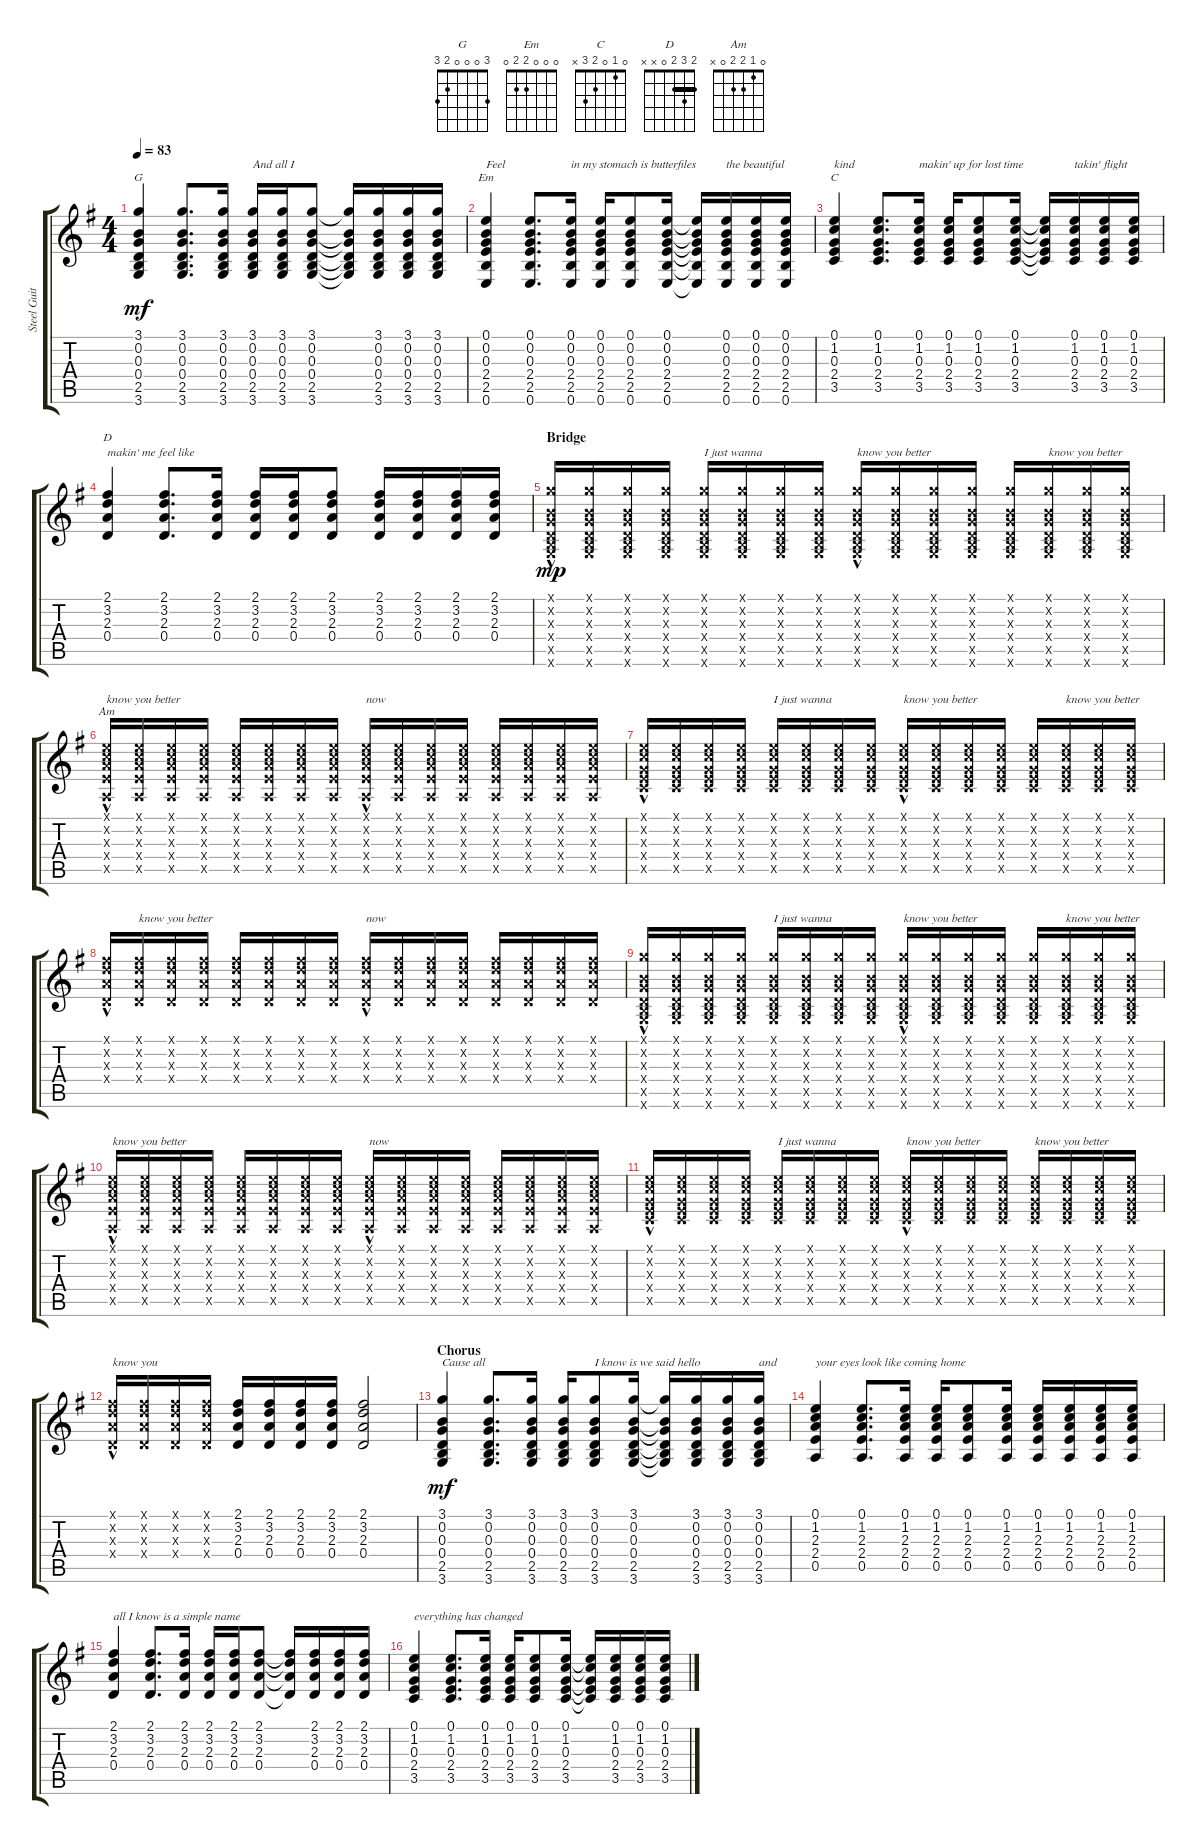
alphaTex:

\track ("Steel Guitar" "Steel Guit") {instrument acousticguitarsteel}
\staff {score tabs}
\tuning (E4 B3 G3 D3 A2 E2) {hide}
\chord ("G" 3 0 0 0 2 3)
\chord ("Em" 0 0 0 2 2 0)
\chord ("C" 0 1 0 2 3 x)
\chord ("D" 2 3 2 0 x x) {barre 2}
\chord ("Am" 0 1 2 2 0 x)
\ts (4 4)
\tempo 83
\clef g2
\ks g
(3.1 0.2 0.3 0.4 2.5 3.6).4{ch "G" dy mf} (3.1 0.2 0.3 0.4 2.5 3.6).8{d} (3.1 0.2 0.3 0.4 2.5 3.6).16 (3.1 0.2 0.3 0.4 2.5 3.6).16{txt "And all I "} (3.1 0.2 0.3 0.4 2.5 3.6).16 (3.1 0.2 0.3 0.4 2.5 3.6).8 (3.1{t} 0.2{t} 0.3{t} 0.4{t} 2.5{t} 3.6{t}).16 (3.1 0.2 0.3 0.4 2.5 3.6).16 (3.1 0.2 0.3 0.4 2.5 3.6).16 (3.1 0.2 0.3 0.4 2.5 3.6).16 |
(0.1 0.2 0.3 2.4 2.5 0.6).4{ch "Em" txt "Feel"} (0.1 0.2 0.3 2.4 2.5 0.6).8{d} (0.1 0.2 0.3 2.4 2.5 0.6).16{txt "in my stomach is butterfiles"} (0.1 0.2 0.3 2.4 2.5 0.6).16 (0.1 0.2 0.3 2.4 2.5 0.6).8 (0.1 0.2 0.3 2.4 2.5 0.6).16 (0.1{t} 0.2{t} 0.3{t} 2.4{t} 2.5{t} 0.6{t}).16 (0.1 0.2 0.3 2.4 2.5 0.6).16{txt "the beautiful "} (0.1 0.2 0.3 2.4 2.5 0.6).16 (0.1 0.2 0.3 2.4 2.5 0.6).16 |
(0.1 1.2 0.3 2.4 3.5).4{ch "C" txt "kind"} (0.1 1.2 0.3 2.4 3.5).8{d} (0.1 1.2 0.3 2.4 3.5).16{txt "makin' up for lost time"} (0.1 1.2 0.3 2.4 3.5).16 (0.1 1.2 0.3 2.4 3.5).8 (0.1 1.2 0.3 2.4 3.5).16 (0.1{t} 1.2{t} 0.3{t} 2.4{t} 3.5{t}).16 (0.1 1.2 0.3 2.4 3.5).16{txt "takin' flight"} (0.1 1.2 0.3 2.4 3.5).16 (0.1 1.2 0.3 2.4 3.5).16 |
(2.1 3.2 2.3 0.4).4{ch "D" txt "makin' me feel like"} (2.1 3.2 2.3 0.4).8{d} (2.1 3.2 2.3 0.4).16 (2.1 3.2 2.3 0.4).16 (2.1 3.2 2.3 0.4).16 (2.1 3.2 2.3 0.4).8 (2.1 3.2 2.3 0.4).16 (2.1 3.2 2.3 0.4).16 (2.1 3.2 2.3 0.4).16 (2.1 3.2 2.3 0.4).16 |
\section ("" "Bridge")
(3.1{hac x} 0.2{hac x} 0.3{hac x} 0.4{hac x} 2.5{hac x} 3.6{hac x}).16{dy mp} (3.1{x} 0.2{x} 0.3{x} 0.4{x} 2.5{x} 3.6{x}).16 (3.1{x} 0.2{x} 0.3{x} 0.4{x} 2.5{x} 3.6{x}).16 (3.1{x} 0.2{x} 0.3{x} 0.4{x} 2.5{x} 3.6{x}).16 (3.1{x} 0.2{x} 0.3{x} 0.4{x} 2.5{x} 3.6{x}).16{txt "I just wanna"} (3.1{x} 0.2{x} 0.3{x} 0.4{x} 2.5{x} 3.6{x}).16 (3.1{x} 0.2{x} 0.3{x} 0.4{x} 2.5{x} 3.6{x}).16 (3.1{x} 0.2{x} 0.3{x} 0.4{x} 2.5{x} 3.6{x}).16 (3.1{hac x} 0.2{hac x} 0.3{hac x} 0.4{hac x} 2.5{hac x} 3.6{hac x}).16{txt "know you better"} (3.1{x} 0.2{x} 0.3{x} 0.4{x} 2.5{x} 3.6{x}).16 (3.1{x} 0.2{x} 0.3{x} 0.4{x} 2.5{x} 3.6{x}).16 (3.1{x} 0.2{x} 0.3{x} 0.4{x} 2.5{x} 3.6{x}).16 (3.1{x} 0.2{x} 0.3{x} 0.4{x} 2.5{x} 3.6{x}).16 (3.1{x} 0.2{x} 0.3{x} 0.4{x} 2.5{x} 3.6{x}).16{txt "know you better"} (3.1{x} 0.2{x} 0.3{x} 0.4{x} 2.5{x} 3.6{x}).16 (3.1{x} 0.2{x} 0.3{x} 0.4{x} 2.5{x} 3.6{x}).16 |
(0.1{hac x} 1.2{hac x} 2.3{hac x} 2.4{hac x} 0.5{hac x}).16{ch "Am" txt "know you better"} (0.1{x} 1.2{x} 2.3{x} 2.4{x} 0.5{x}).16 (0.1{x} 1.2{x} 2.3{x} 2.4{x} 0.5{x}).16 (0.1{x} 1.2{x} 2.3{x} 2.4{x} 0.5{x}).16 (0.1{x} 1.2{x} 2.3{x} 2.4{x} 0.5{x}).16 (0.1{x} 1.2{x} 2.3{x} 2.4{x} 0.5{x}).16 (0.1{x} 1.2{x} 2.3{x} 2.4{x} 0.5{x}).16 (0.1{x} 1.2{x} 2.3{x} 2.4{x} 0.5{x}).16 (0.1{hac x} 1.2{hac x} 2.3{hac x} 2.4{hac x} 0.5{hac x}).16{txt "now"} (0.1{x} 1.2{x} 2.3{x} 2.4{x} 0.5{x}).16 (0.1{x} 1.2{x} 2.3{x} 2.4{x} 0.5{x}).16 (0.1{x} 1.2{x} 2.3{x} 2.4{x} 0.5{x}).16 (0.1{x} 1.2{x} 2.3{x} 2.4{x} 0.5{x}).16 (0.1{x} 1.2{x} 2.3{x} 2.4{x} 0.5{x}).16 (0.1{x} 1.2{x} 2.3{x} 2.4{x} 0.5{x}).16 (0.1{x} 1.2{x} 2.3{x} 2.4{x} 0.5{x}).16 |
(0.1{hac x} 1.2{hac x} 0.3{hac x} 2.4{hac x} 3.5{hac x}).16 (0.1{x} 1.2{x} 0.3{x} 2.4{x} 3.5{x}).16 (0.1{x} 1.2{x} 0.3{x} 2.4{x} 3.5{x}).16 (0.1{x} 1.2{x} 0.3{x} 2.4{x} 3.5{x}).16 (0.1{x} 1.2{x} 0.3{x} 2.4{x} 3.5{x}).16{txt "I just wanna"} (0.1{x} 1.2{x} 0.3{x} 2.4{x} 3.5{x}).16 (0.1{x} 1.2{x} 0.3{x} 2.4{x} 3.5{x}).16 (0.1{x} 1.2{x} 0.3{x} 2.4{x} 3.5{x}).16 (0.1{hac x} 1.2{hac x} 0.3{hac x} 2.4{hac x} 3.5{hac x}).16{txt "know you better"} (0.1{x} 1.2{x} 0.3{x} 2.4{x} 3.5{x}).16 (0.1{x} 1.2{x} 0.3{x} 2.4{x} 3.5{x}).16 (0.1{x} 1.2{x} 0.3{x} 2.4{x} 3.5{x}).16 (0.1{x} 1.2{x} 0.3{x} 2.4{x} 3.5{x}).16 (0.1{x} 1.2{x} 0.3{x} 2.4{x} 3.5{x}).16{txt "know you better"} (0.1{x} 1.2{x} 0.3{x} 2.4{x} 3.5{x}).16 (0.1{x} 1.2{x} 0.3{x} 2.4{x} 3.5{x}).16 |
(2.1{hac x} 3.2{hac x} 2.3{hac x} 0.4{hac x}).16 (2.1{x} 3.2{x} 2.3{x} 0.4{x}).16{txt "know you better"} (2.1{x} 3.2{x} 2.3{x} 0.4{x}).16 (2.1{x} 3.2{x} 2.3{x} 0.4{x}).16 (2.1{x} 3.2{x} 2.3{x} 0.4{x}).16 (2.1{x} 3.2{x} 2.3{x} 0.4{x}).16 (2.1{x} 3.2{x} 2.3{x} 0.4{x}).16 (2.1{x} 3.2{x} 2.3{x} 0.4{x}).16 (2.1{hac x} 3.2{hac x} 2.3{hac x} 0.4{hac x}).16{txt "now"} (2.1{x} 3.2{x} 2.3{x} 0.4{x}).16 (2.1{x} 3.2{x} 2.3{x} 0.4{x}).16 (2.1{x} 3.2{x} 2.3{x} 0.4{x}).16 (2.1{x} 3.2{x} 2.3{x} 0.4{x}).16 (2.1{x} 3.2{x} 2.3{x} 0.4{x}).16 (2.1{x} 3.2{x} 2.3{x} 0.4{x}).16 (2.1{x} 3.2{x} 2.3{x} 0.4{x}).16 |
(3.1{hac x} 0.2{hac x} 0.3{hac x} 0.4{hac x} 2.5{hac x} 3.6{hac x}).16 (3.1{x} 0.2{x} 0.3{x} 0.4{x} 2.5{x} 3.6{x}).16 (3.1{x} 0.2{x} 0.3{x} 0.4{x} 2.5{x} 3.6{x}).16 (3.1{x} 0.2{x} 0.3{x} 0.4{x} 2.5{x} 3.6{x}).16 (3.1{x} 0.2{x} 0.3{x} 0.4{x} 2.5{x} 3.6{x}).16{txt "I just wanna"} (3.1{x} 0.2{x} 0.3{x} 0.4{x} 2.5{x} 3.6{x}).16 (3.1{x} 0.2{x} 0.3{x} 0.4{x} 2.5{x} 3.6{x}).16 (3.1{x} 0.2{x} 0.3{x} 0.4{x} 2.5{x} 3.6{x}).16 (3.1{hac x} 0.2{hac x} 0.3{hac x} 0.4{hac x} 2.5{hac x} 3.6{hac x}).16{txt "know you better"} (3.1{x} 0.2{x} 0.3{x} 0.4{x} 2.5{x} 3.6{x}).16 (3.1{x} 0.2{x} 0.3{x} 0.4{x} 2.5{x} 3.6{x}).16 (3.1{x} 0.2{x} 0.3{x} 0.4{x} 2.5{x} 3.6{x}).16 (3.1{x} 0.2{x} 0.3{x} 0.4{x} 2.5{x} 3.6{x}).16 (3.1{x} 0.2{x} 0.3{x} 0.4{x} 2.5{x} 3.6{x}).16{txt "know you better"} (3.1{x} 0.2{x} 0.3{x} 0.4{x} 2.5{x} 3.6{x}).16 (3.1{x} 0.2{x} 0.3{x} 0.4{x} 2.5{x} 3.6{x}).16 |
(0.1{hac x} 1.2{hac x} 2.3{hac x} 2.4{hac x} 0.5{hac x}).16{txt "know you better"} (0.1{x} 1.2{x} 2.3{x} 2.4{x} 0.5{x}).16 (0.1{x} 1.2{x} 2.3{x} 2.4{x} 0.5{x}).16 (0.1{x} 1.2{x} 2.3{x} 2.4{x} 0.5{x}).16 (0.1{x} 1.2{x} 2.3{x} 2.4{x} 0.5{x}).16 (0.1{x} 1.2{x} 2.3{x} 2.4{x} 0.5{x}).16 (0.1{x} 1.2{x} 2.3{x} 2.4{x} 0.5{x}).16 (0.1{x} 1.2{x} 2.3{x} 2.4{x} 0.5{x}).16 (0.1{hac x} 1.2{hac x} 2.3{hac x} 2.4{hac x} 0.5{hac x}).16{txt "now"} (0.1{x} 1.2{x} 2.3{x} 2.4{x} 0.5{x}).16 (0.1{x} 1.2{x} 2.3{x} 2.4{x} 0.5{x}).16 (0.1{x} 1.2{x} 2.3{x} 2.4{x} 0.5{x}).16 (0.1{x} 1.2{x} 2.3{x} 2.4{x} 0.5{x}).16 (0.1{x} 1.2{x} 2.3{x} 2.4{x} 0.5{x}).16 (0.1{x} 1.2{x} 2.3{x} 2.4{x} 0.5{x}).16 (0.1{x} 1.2{x} 2.3{x} 2.4{x} 0.5{x}).16 |
(0.1{hac x} 1.2{hac x} 0.3{hac x} 2.4{hac x} 3.5{hac x}).16 (0.1{x} 1.2{x} 0.3{x} 2.4{x} 3.5{x}).16 (0.1{x} 1.2{x} 0.3{x} 2.4{x} 3.5{x}).16 (0.1{x} 1.2{x} 0.3{x} 2.4{x} 3.5{x}).16 (0.1{x} 1.2{x} 0.3{x} 2.4{x} 3.5{x}).16{txt "I just wanna "} (0.1{x} 1.2{x} 0.3{x} 2.4{x} 3.5{x}).16 (0.1{x} 1.2{x} 0.3{x} 2.4{x} 3.5{x}).16 (0.1{x} 1.2{x} 0.3{x} 2.4{x} 3.5{x}).16 (0.1{hac x} 1.2{hac x} 0.3{hac x} 2.4{hac x} 3.5{hac x}).16{txt "know you better"} (0.1{x} 1.2{x} 0.3{x} 2.4{x} 3.5{x}).16 (0.1{x} 1.2{x} 0.3{x} 2.4{x} 3.5{x}).16 (0.1{x} 1.2{x} 0.3{x} 2.4{x} 3.5{x}).16 (0.1{x} 1.2{x} 0.3{x} 2.4{x} 3.5{x}).16{txt "know you better"} (0.1{x} 1.2{x} 0.3{x} 2.4{x} 3.5{x}).16 (0.1{x} 1.2{x} 0.3{x} 2.4{x} 3.5{x}).16 (0.1{x} 1.2{x} 0.3{x} 2.4{x} 3.5{x}).16 |
(2.1{hac x} 3.2{hac x} 2.3{hac x} 0.4{hac x}).16{txt "know you"} (2.1{x} 3.2{x} 2.3{x} 0.4{x}).16 (2.1{x} 3.2{x} 2.3{x} 0.4{x}).16 (2.1{x} 3.2{x} 2.3{x} 0.4{x}).16 (2.1 3.2 2.3 0.4).16 (2.1 3.2 2.3 0.4).16 (2.1 3.2 2.3 0.4).16 (2.1 3.2 2.3 0.4).16 (2.1 3.2 2.3 0.4).2 |
\section ("" "Chorus")
(3.1 0.2 0.3 0.4 2.5 3.6).4{txt "Cause all" dy mf} (3.1 0.2 0.3 0.4 2.5 3.6).8{d} (3.1 0.2 0.3 0.4 2.5 3.6).16 (3.1 0.2 0.3 0.4 2.5 3.6).16 (3.1 0.2 0.3 0.4 2.5 3.6).8{txt "I know is we said hello"} (3.1 0.2 0.3 0.4 2.5 3.6).16 (3.1{t} 0.2{t} 0.3{t} 0.4{t} 2.5{t} 3.6{t}).16 (3.1 0.2 0.3 0.4 2.5 3.6).16 (3.1 0.2 0.3 0.4 2.5 3.6).16 (3.1 0.2 0.3 0.4 2.5 3.6).16{txt "and"} |
(0.1 1.2 2.3 2.4 0.5).4{txt "your eyes look like coming home"} (0.1 1.2 2.3 2.4 0.5).8{d} (0.1 1.2 2.3 2.4 0.5).16 (0.1 1.2 2.3 2.4 0.5).16 (0.1 1.2 2.3 2.4 0.5).8 (0.1 1.2 2.3 2.4 0.5).16 (0.1 1.2 2.3 2.4 0.5).16 (0.1 1.2 2.3 2.4 0.5).16 (0.1 1.2 2.3 2.4 0.5).16 (0.1 1.2 2.3 2.4 0.5).16 |
(2.1 3.2 2.3 0.4).4{txt "all I know is a simple name"} (2.1 3.2 2.3 0.4).8{d} (2.1 3.2 2.3 0.4).16 (2.1 3.2 2.3 0.4).16 (2.1 3.2 2.3 0.4).16 (2.1 3.2 2.3 0.4).8 (2.1{t} 3.2{t} 2.3{t} 0.4{t}).16 (2.1 3.2 2.3 0.4).16 (2.1 3.2 2.3 0.4).16 (2.1 3.2 2.3 0.4).16 |
(0.1 1.2 0.3 2.4 3.5).4{txt "everything has changed"} (0.1 1.2 0.3 2.4 3.5).8{d} (0.1 1.2 0.3 2.4 3.5).16 (0.1 1.2 0.3 2.4 3.5).16 (0.1 1.2 0.3 2.4 3.5).8 (0.1 1.2 0.3 2.4 3.5).16 (0.1{t} 1.2{t} 0.3{t} 2.4{t} 3.5{t}).16 (0.1 1.2 0.3 2.4 3.5).16 (0.1 1.2 0.3 2.4 3.5).16 (0.1 1.2 0.3 2.4 3.5).16
